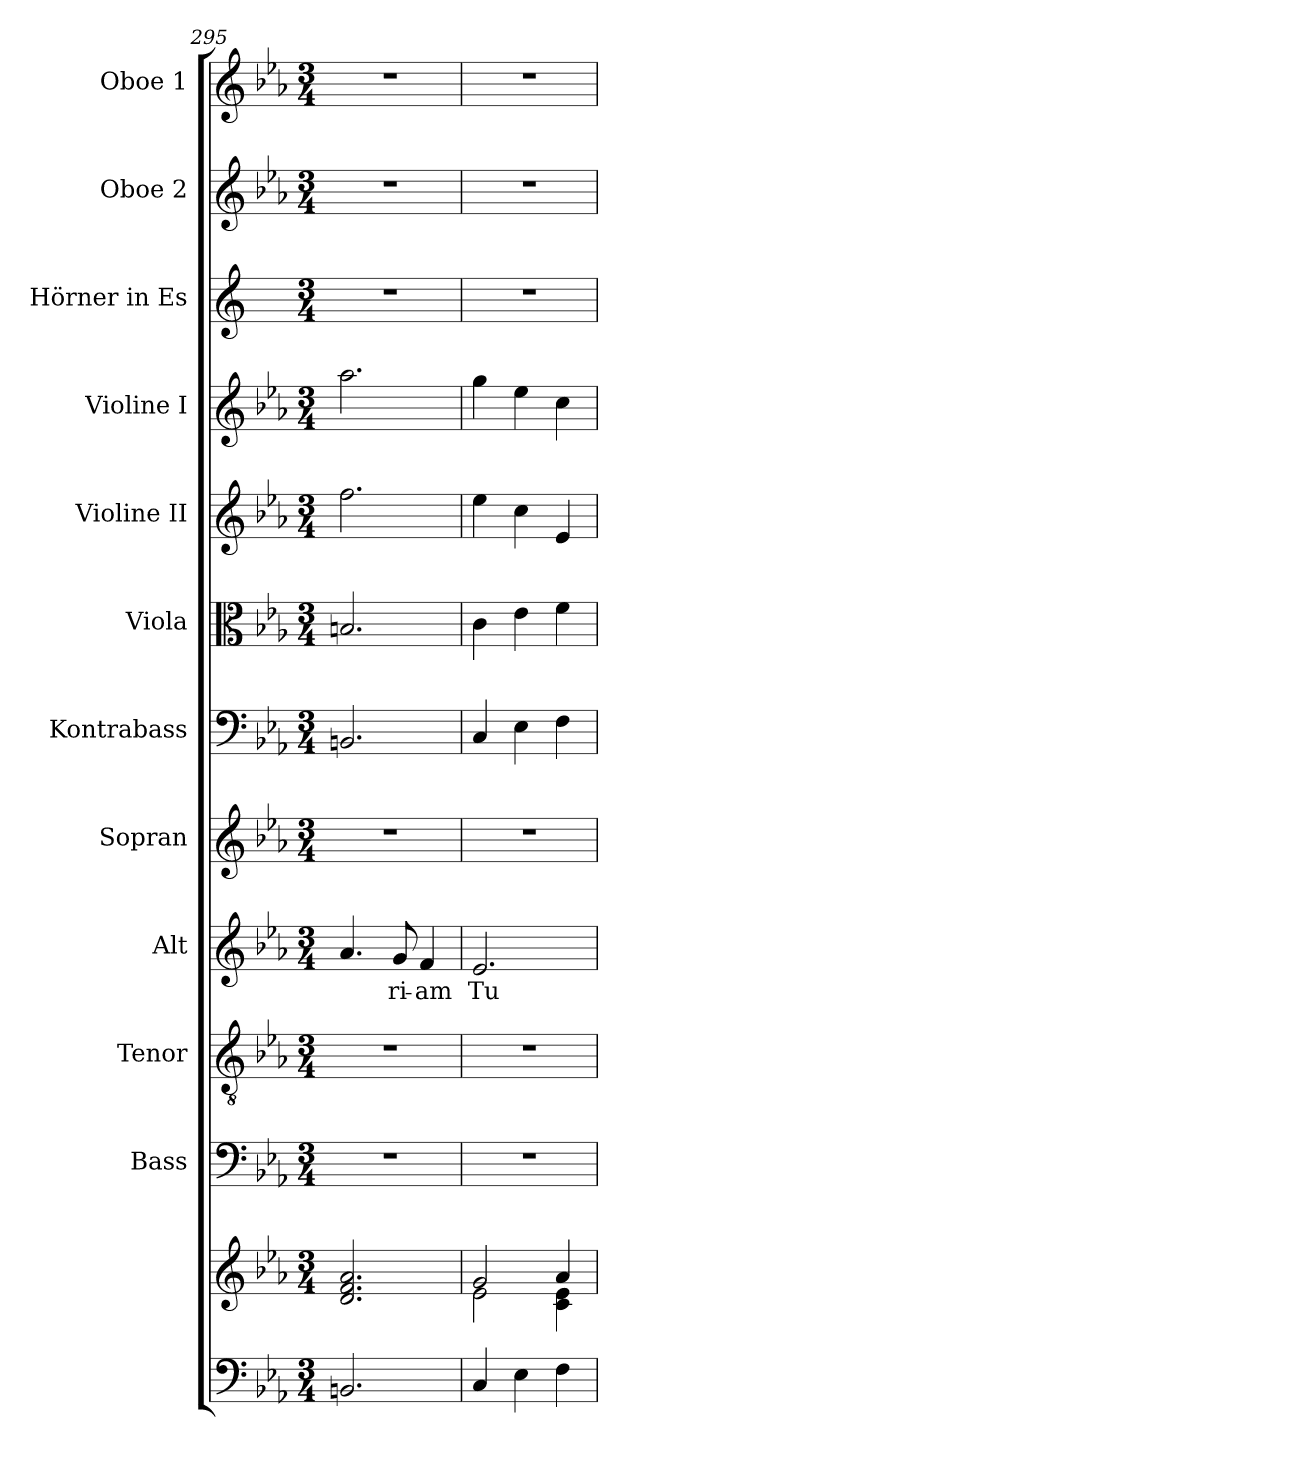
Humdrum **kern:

**kern	**kern	**kern	**kern	**kern	**text	**kern	**kern	**kern	**kern	**kern	**kern	**kern	**kern
*part12	*part12	*part11	*part10	*part9	*part9	*part8	*part7	*part6	*part5	*part4	*part3	*part2	*part1
*staff13	*staff12	*staff11	*staff10	*staff9	*staff9	*staff8	*staff7	*staff6	*staff5	*staff4	*staff3	*staff2	*staff1
*	*	*I"Bass	*I"Tenor	*I"Alt	*	*I"Sopran	*I"Kontrabass	*I"Viola	*I"Violine II	*I"Violine I	*I"Hörner in Es	*I"Oboe 2	*I"Oboe 1
*	*	*I'B.	*I'T.	*I'A.	*	*I'S.	*I'Kb.	*I'Vla.	*I'Vl. II	*I'Vl. I	*	*I'Ob. 2	*I'Ob. 1
*clefF4	*clefG2	*clefF4	*clefGv2	*clefG2	*	*clefG2	*clefF4	*clefC3	*clefG2	*clefG2	*clefG2	*clefG2	*clefG2
*	*	*	*	*	*	*	*ITrd7c12	*	*	*	*ITrd5c9	*	*
*k[b-e-a-]	*k[b-e-a-]	*k[b-e-a-]	*k[b-e-a-]	*k[b-e-a-]	*	*k[b-e-a-]	*k[b-e-a-]	*k[b-e-a-]	*k[b-e-a-]	*k[b-e-a-]	*k[b-e-a-]	*k[b-e-a-]	*k[b-e-a-]
*E-:	*E-:	*E-:	*E-:	*E-:	*	*E-:	*E-:	*E-:	*E-:	*E-:	*E-:	*E-:	*E-:
*M3/4	*M3/4	*M3/4	*M3/4	*M3/4	*	*M3/4	*M3/4	*M3/4	*M3/4	*M3/4	*M3/4	*M3/4	*M3/4
=295	=295	=295	=295	=295	=295	=295	=295	=295	=295	=295	=295	=295	=295
2.BBn/	2.d/ 2.f/ 2.a-/	2.r	2.r	4.a-/	.	2.r	2.BBBn/	2.Bn/	2.ff\	2.aa-\	2.r	2.r	2.r
!	!	!	!	!	!LO:LY:b	!	!	!	!	!	!	!	!
.	.	.	.	8g/	-ri-	.	.	.	.	.	.	.	.
!	!	!	!	!	!LO:LY:b	!	!	!	!	!	!	!	!
.	.	.	.	4f/	-am	.	.	.	.	.	.	.	.
=296	=296	=296	=296	=296	=296	=296	=296	=296	=296	=296	=296	=296	=296
*	*^	*	*	*	*	*	*	*	*	*	*	*	*
!	!	!	!	!	!	!LO:LY:b	!	!	!	!	!	!	!	!
4C/	2g/	2e-\	2.r	2.r	2.e-/	Tu-	2.r	4CC/	4c\	4ee-\	4gg\	2.r	2.r	2.r
4E-\	.	.	.	.	.	.	.	4EE-\	4e-\	4cc\	4ee-\	.	.	.
4F\	4a-/	4c\ 4e-\	.	.	.	.	.	4FF\	4f\	4e-/	4cc\	.	.	.
*	*v	*v	*	*	*	*	*	*	*	*	*	*	*	*
=	=	=	=	=	=	=	=	=	=	=	=	=	=
*-	*-	*-	*-	*-	*-	*-	*-	*-	*-	*-	*-	*-	*-
